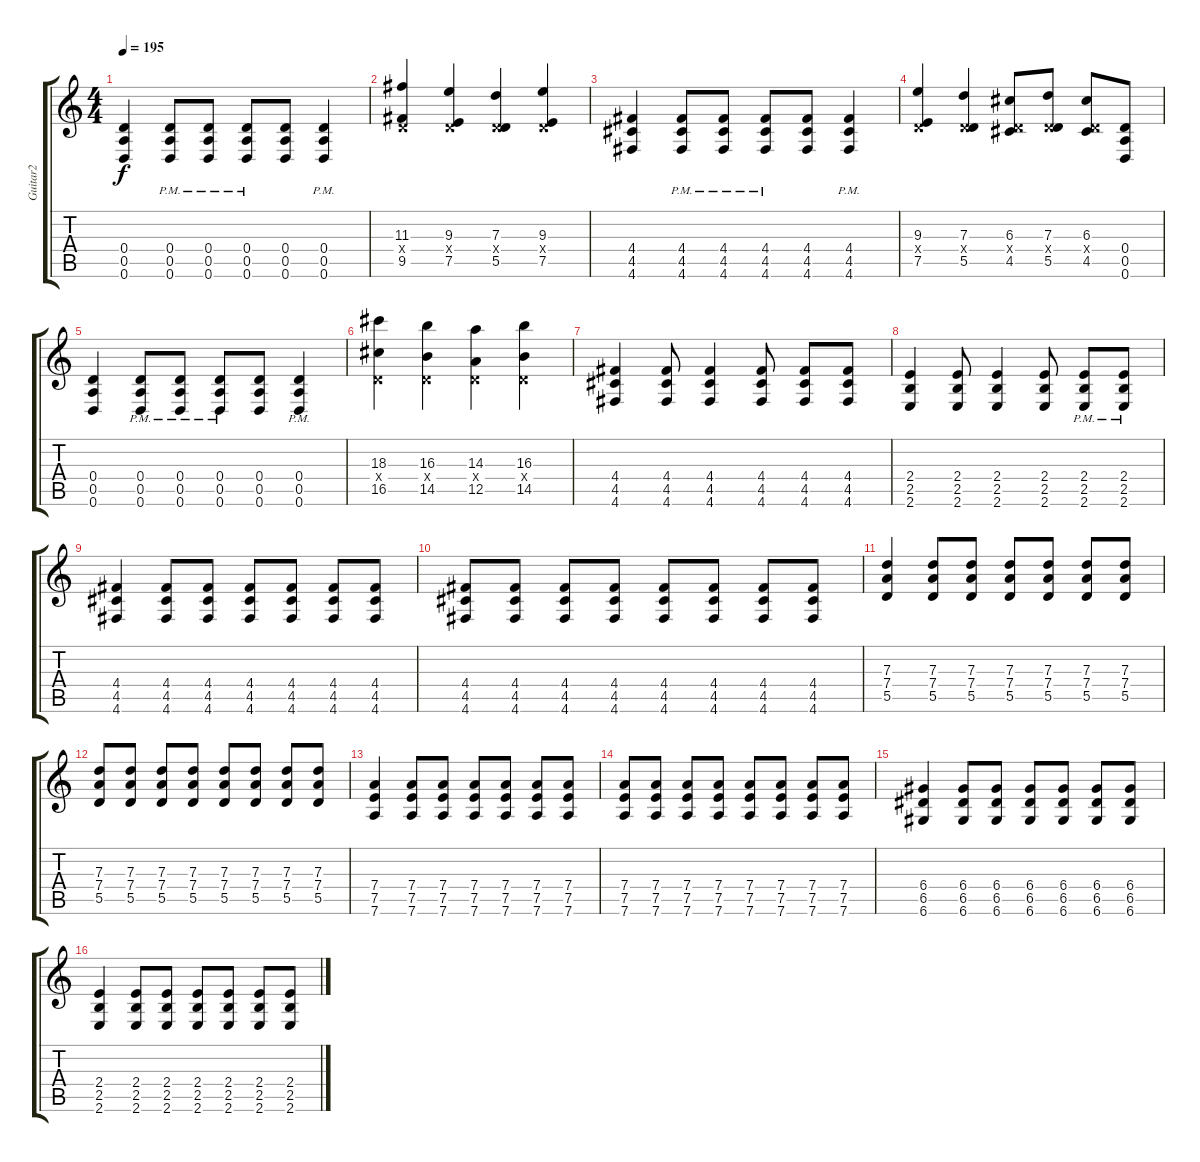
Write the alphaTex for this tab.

\track ("Guitar2" "Guitar2") {instrument distortionguitar}
\staff {score tabs}
\tuning (E4 B3 G3 D3 A2 D2) {hide}
\ts (4 4)
\tempo 195
\clef g2
\ks c
(0.4 0.5 0.6).4{dy f} (0.4{pm} 0.5{pm} 0.6{pm}).8 (0.4{pm} 0.5{pm} 0.6{pm}).8 (0.4{pm} 0.5{pm} 0.6{pm}).8 (0.4 0.5 0.6).8 (0.4{pm} 0.5{pm} 0.6{pm}).4 |
(11.3 0.4{x} 9.5).4 (9.3 0.4{x} 7.5).4 (7.3 0.4{x} 5.5).4 (9.3 0.4{x} 7.5).4 |
(4.4 4.5 4.6).4 (4.4{pm} 4.5{pm} 4.6{pm}).8 (4.4{pm} 4.5{pm} 4.6{pm}).8 (4.4{pm} 4.5{pm} 4.6{pm}).8 (4.4 4.5 4.6).8 (4.4{pm} 4.5{pm} 4.6{pm}).4 |
(9.3 0.4{x} 7.5).4 (7.3 0.4{x} 5.5).4 (6.3 0.4{x} 4.5).8 (7.3 0.4{x} 5.5).8 (6.3 0.4{x} 4.5).8 (0.4 0.5 0.6).8 |
(0.4 0.5 0.6).4 (0.4{pm} 0.5{pm} 0.6{pm}).8 (0.4{pm} 0.5{pm} 0.6{pm}).8 (0.4{pm} 0.5{pm} 0.6{pm}).8 (0.4 0.5 0.6).8 (0.4{pm} 0.5{pm} 0.6{pm}).4 |
(18.3 0.4{x} 16.5).4 (16.3 0.4{x} 14.5).4 (14.3 0.4{x} 12.5).4 (16.3 0.4{x} 14.5).4 |
(4.4 4.5 4.6).4 (4.4 4.5 4.6).8 (4.4 4.5 4.6).4 (4.4 4.5 4.6).8 (4.4 4.5 4.6).8 (4.4 4.5 4.6).8 |
(2.4 2.5 2.6).4 (2.4 2.5 2.6).8 (2.4 2.5 2.6).4 (2.4 2.5 2.6).8 (2.4{pm} 2.5{pm} 2.6{pm}).8 (2.4{pm} 2.5{pm} 2.6{pm}).8 |
(4.4 4.5 4.6).4 (4.4 4.5 4.6).8 (4.4 4.5 4.6).8 (4.4 4.5 4.6).8 (4.4 4.5 4.6).8 (4.4 4.5 4.6).8 (4.4 4.5 4.6).8 |
(4.4 4.5 4.6).8 (4.4 4.5 4.6).8 (4.4 4.5 4.6).8 (4.4 4.5 4.6).8 (4.4 4.5 4.6).8 (4.4 4.5 4.6).8 (4.4 4.5 4.6).8 (4.4 4.5 4.6).8 |
(7.3 7.4 5.5).4 (7.3 7.4 5.5).8 (7.3 7.4 5.5).8 (7.3 7.4 5.5).8 (7.3 7.4 5.5).8 (7.3 7.4 5.5).8 (7.3 7.4 5.5).8 |
(7.3 7.4 5.5).8 (7.3 7.4 5.5).8 (7.3 7.4 5.5).8 (7.3 7.4 5.5).8 (7.3 7.4 5.5).8 (7.3 7.4 5.5).8 (7.3 7.4 5.5).8 (7.3 7.4 5.5).8 |
(7.4 7.5 7.6).4 (7.4 7.5 7.6).8 (7.4 7.5 7.6).8 (7.4 7.5 7.6).8 (7.4 7.5 7.6).8 (7.4 7.5 7.6).8 (7.4 7.5 7.6).8 |
(7.4 7.5 7.6).8 (7.4 7.5 7.6).8 (7.4 7.5 7.6).8 (7.4 7.5 7.6).8 (7.4 7.5 7.6).8 (7.4 7.5 7.6).8 (7.4 7.5 7.6).8 (7.4 7.5 7.6).8 |
(6.4 6.5 6.6).4 (6.4 6.5 6.6).8 (6.4 6.5 6.6).8 (6.4 6.5 6.6).8 (6.4 6.5 6.6).8 (6.4 6.5 6.6).8 (6.4 6.5 6.6).8 |
(2.4 2.5 2.6).4 (2.4 2.5 2.6).8 (2.4 2.5 2.6).8 (2.4 2.5 2.6).8 (2.4 2.5 2.6).8 (2.4 2.5 2.6).8 (2.4 2.5 2.6).8
